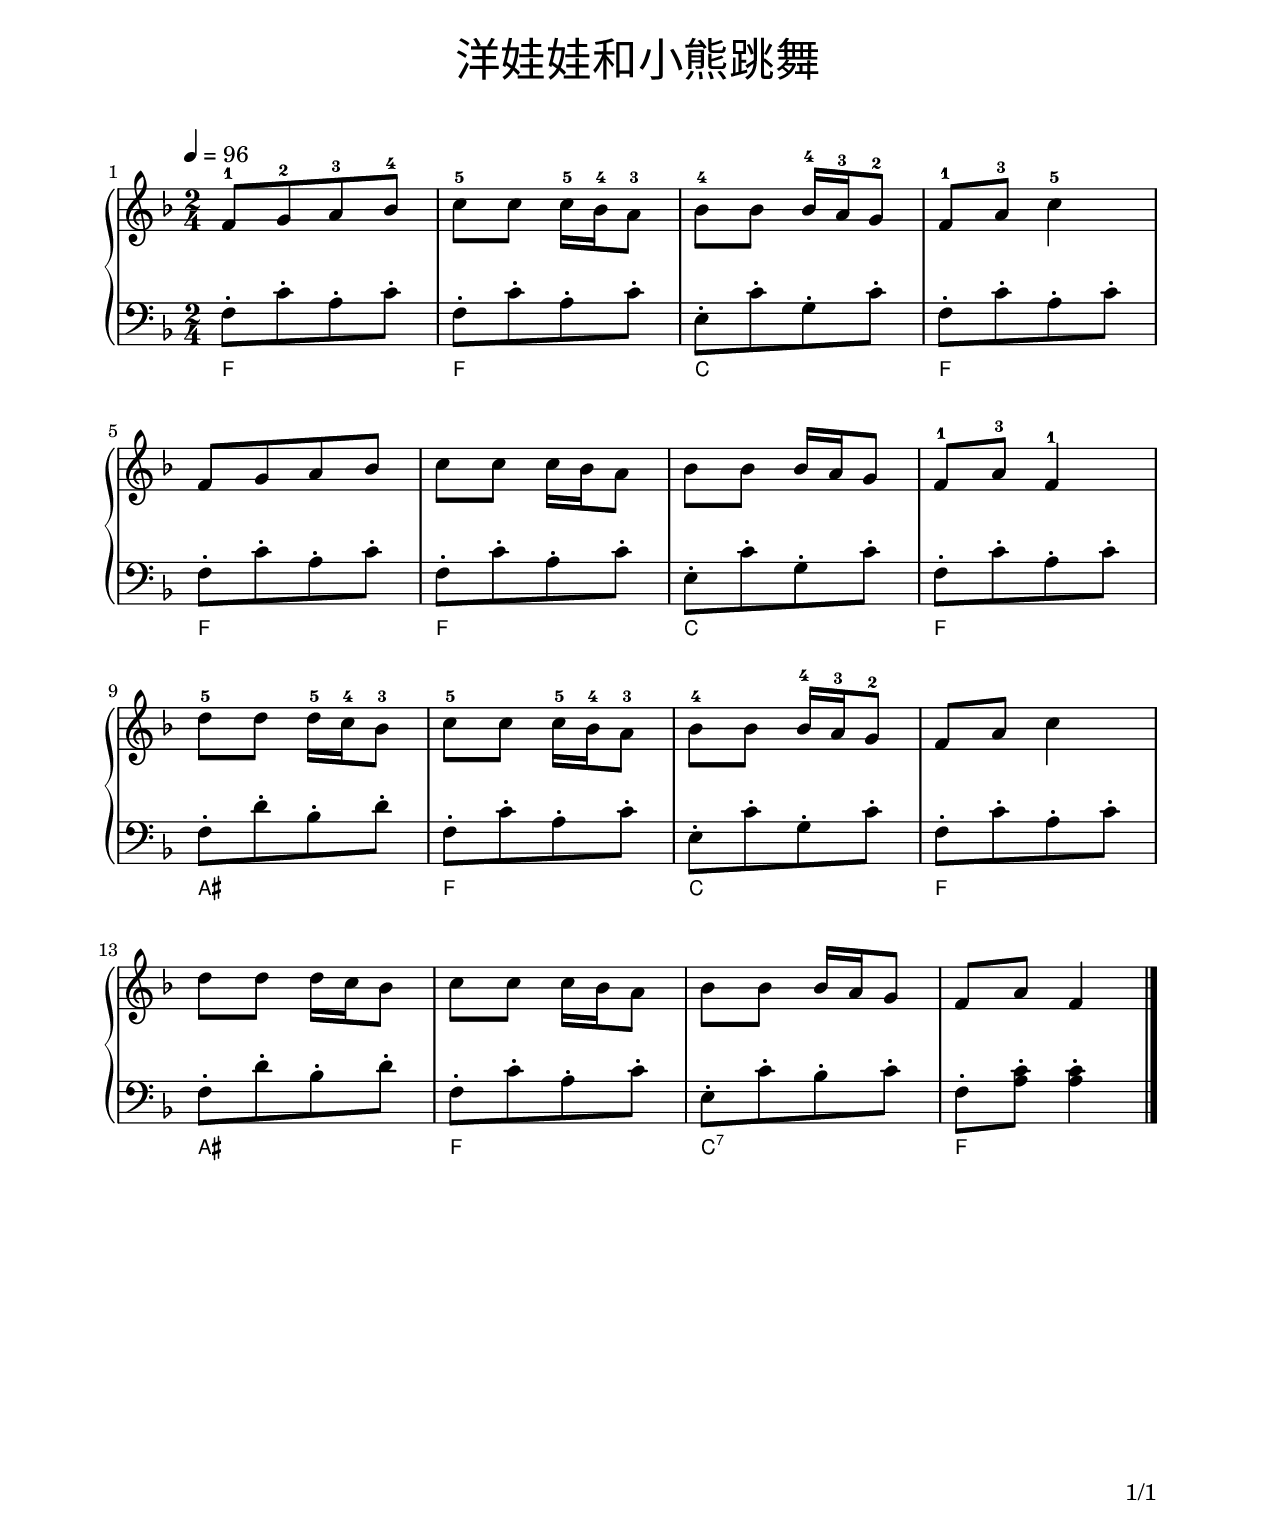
\version "2.24.3"
\include "../settings.v1.ly"

\header {
  title = \markup \override #'((font-name . "FangSong")(font-size . 6)) "洋娃娃和小熊跳舞"
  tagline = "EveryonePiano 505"
}

\paper {
  total-page = 1
}

\markup \vspace #1.25

C      = { e8^.[ c'8^. g8^.  c'8^.] }
Cseven = { e8^.[ c'8^. bf8^. c'8^.] }
F      = { f8^.[ c'8^. a8^.  c'8^.] }
As     = { f8^.[ d'8^. bf8^. d'8^.] }

\score {
  \new PianoStaff <<
    \new Staff {
      \tempo 4 = 96
      \clef treble
      \key f \major
      \time 2/4
      
      f'8^1[  g'8^2 a'8^3           bf'8^4] | c''8^5 c''8 c''16^5 bf'16^4 a'8^3 | bf'8^4 bf'8 bf'16^4 a'16^3 g'8^2 | f'8^1 a'8^3 c''4^5 | \break
      f'8[    g'8   a'8             bf'8]   | c''8   c''8 c''16   bf'16   a'8   | bf'8   bf'8 bf'16 a'16   g'8     | f'8^1 a'8^3 f'4^1  | \break
      d''8^5  d''8  d''16^5 c''16^4 bf'8^3  | c''8^5 c''8 c''16^5 bf'16^4 a'8^3 | bf'8^4 bf'8 bf'16^4 a'16^3 g'8^2 | f'8 a'8 c''4       | \break
      d''8    d''8  d''16   c''16   bf'8    | c''8   c''8 c''16   bf'16   a'8   | bf'8   bf'8 bf'16   a'16   g'8   | f'8 a'8 f'4        | \bar "|."
    }
    \new Staff {
      \clef bass
      \key f \major
      \time 2/4
      
      \F  | \F | \C      | \F |
      \F  | \F | \C      | \F |
      \As | \F | \C      | \F |
      \As | \F | \Cseven | f8^. <<a8 c'8^.>> <<a4 c'4^.>> |
    }
    \chords {
      f2  | f2 | c2   | f2 |
      f2  | f2 | c2   | f2 |
      as2 | f2 | c2   | f2 |
      as2 | f2 | c2:7 | f2 |
    }
  >>
  \layout {}
  \midi {}
}

